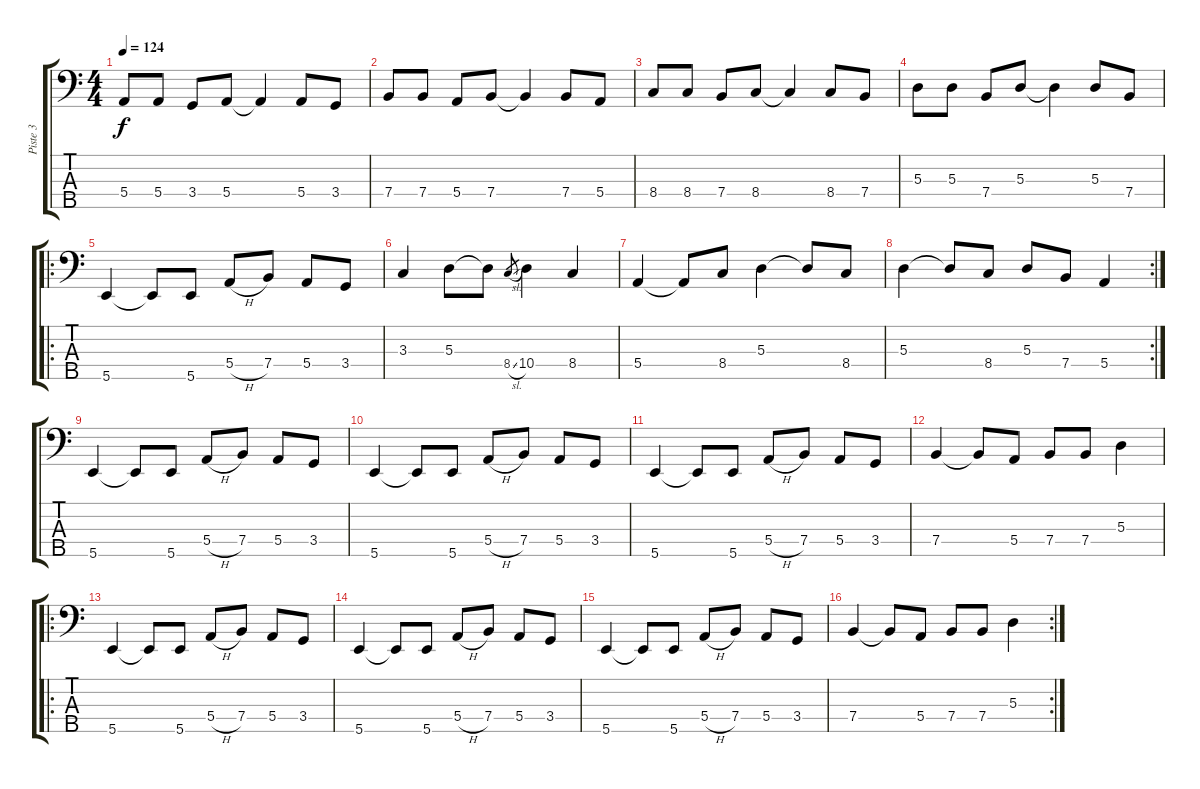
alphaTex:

\track ("Piste 3" "Piste 3") {instrument electricbassfinger}
\staff {score tabs}
\tuning (G2 D2 A1 E1 B0) {hide}
\ts (4 4)
\tempo 124
\clef f4
\ks c
5.4.8{dy f} 5.4.8 3.4.8 5.4.8 5.4{t}.4 5.4.8 3.4.8 |
7.4.8 7.4.8 5.4.8 7.4.8 7.4{t}.4 7.4.8 5.4.8 |
8.4.8 8.4.8 7.4.8 8.4.8 8.4{t}.4 8.4.8 7.4.8 |
5.3.8 5.3.8 7.4.8 5.3.8 5.3{t}.4 5.3.8 7.4.8 |
\ro
5.5.4 5.5{t}.8 5.5.8 5.4{h}.8 7.4.8 5.4.8 3.4.8 |
3.3.4 5.3.8 5.3{t}.8 8.4{sl}.8{gr} 10.4.4 8.4.4 |
5.4.4 5.4{t}.8 8.4.8 5.3.4 5.3{t}.8 8.4.8 |
\rc 2
5.3.4 5.3{t}.8 8.4.8 5.3.8 7.4.8 5.4.4 |
5.5.4 5.5{t}.8 5.5.8 5.4{h}.8 7.4.8 5.4.8 3.4.8 |
5.5.4 5.5{t}.8 5.5.8 5.4{h}.8 7.4.8 5.4.8 3.4.8 |
5.5.4 5.5{t}.8 5.5.8 5.4{h}.8 7.4.8 5.4.8 3.4.8 |
7.4.4 7.4{t}.8 5.4.8 7.4.8 7.4.8 5.3.4 |
\ro
5.5.4 5.5{t}.8 5.5.8 5.4{h}.8 7.4.8 5.4.8 3.4.8 |
5.5.4 5.5{t}.8 5.5.8 5.4{h}.8 7.4.8 5.4.8 3.4.8 |
5.5.4 5.5{t}.8 5.5.8 5.4{h}.8 7.4.8 5.4.8 3.4.8 |
\rc 2
7.4.4 7.4{t}.8 5.4.8 7.4.8 7.4.8 5.3.4
